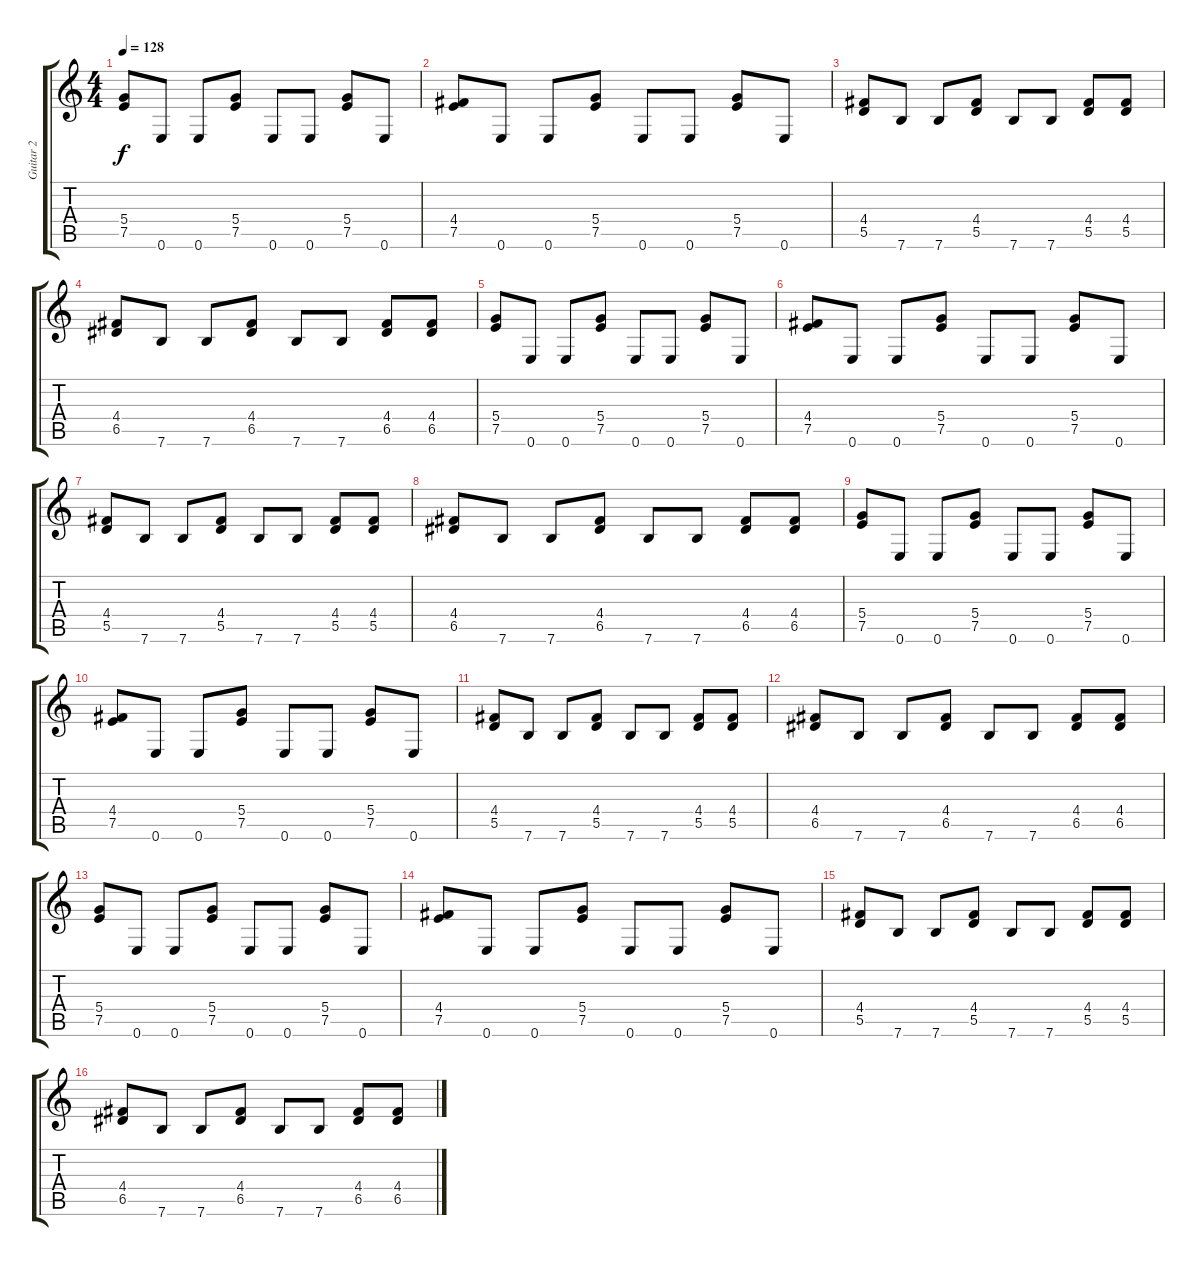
\track ("Guitar 2" "Guitar 2") {instrument distortionguitar}
\staff {score tabs}
\tuning (E4 B3 G3 D3 A2 E2) {hide}
\ts (4 4)
\tempo 128
\clef g2
\ks c
(5.4 7.5).8{dy f} 0.6.8 0.6.8 (5.4 7.5).8 0.6.8 0.6.8 (5.4 7.5).8 0.6.8 |
(4.4 7.5).8 0.6.8 0.6.8 (5.4 7.5).8 0.6.8 0.6.8 (5.4 7.5).8 0.6.8 |
(4.4 5.5).8 7.6.8 7.6.8 (4.4 5.5).8 7.6.8 7.6.8 (4.4 5.5).8 (4.4 5.5).8 |
(4.4 6.5).8 7.6.8 7.6.8 (4.4 6.5).8 7.6.8 7.6.8 (4.4 6.5).8 (4.4 6.5).8 |
(5.4 7.5).8 0.6.8 0.6.8 (5.4 7.5).8 0.6.8 0.6.8 (5.4 7.5).8 0.6.8 |
(4.4 7.5).8 0.6.8 0.6.8 (5.4 7.5).8 0.6.8 0.6.8 (5.4 7.5).8 0.6.8 |
(4.4 5.5).8 7.6.8 7.6.8 (4.4 5.5).8 7.6.8 7.6.8 (4.4 5.5).8 (4.4 5.5).8 |
(4.4 6.5).8 7.6.8 7.6.8 (4.4 6.5).8 7.6.8 7.6.8 (4.4 6.5).8 (4.4 6.5).8 |
(5.4 7.5).8 0.6.8 0.6.8 (5.4 7.5).8 0.6.8 0.6.8 (5.4 7.5).8 0.6.8 |
(4.4 7.5).8 0.6.8 0.6.8 (5.4 7.5).8 0.6.8 0.6.8 (5.4 7.5).8 0.6.8 |
(4.4 5.5).8 7.6.8 7.6.8 (4.4 5.5).8 7.6.8 7.6.8 (4.4 5.5).8 (4.4 5.5).8 |
(4.4 6.5).8 7.6.8 7.6.8 (4.4 6.5).8 7.6.8 7.6.8 (4.4 6.5).8 (4.4 6.5).8 |
(5.4 7.5).8 0.6.8 0.6.8 (5.4 7.5).8 0.6.8 0.6.8 (5.4 7.5).8 0.6.8 |
(4.4 7.5).8 0.6.8 0.6.8 (5.4 7.5).8 0.6.8 0.6.8 (5.4 7.5).8 0.6.8 |
(4.4 5.5).8 7.6.8 7.6.8 (4.4 5.5).8 7.6.8 7.6.8 (4.4 5.5).8 (4.4 5.5).8 |
(4.4 6.5).8 7.6.8 7.6.8 (4.4 6.5).8 7.6.8 7.6.8 (4.4 6.5).8 (4.4 6.5).8
